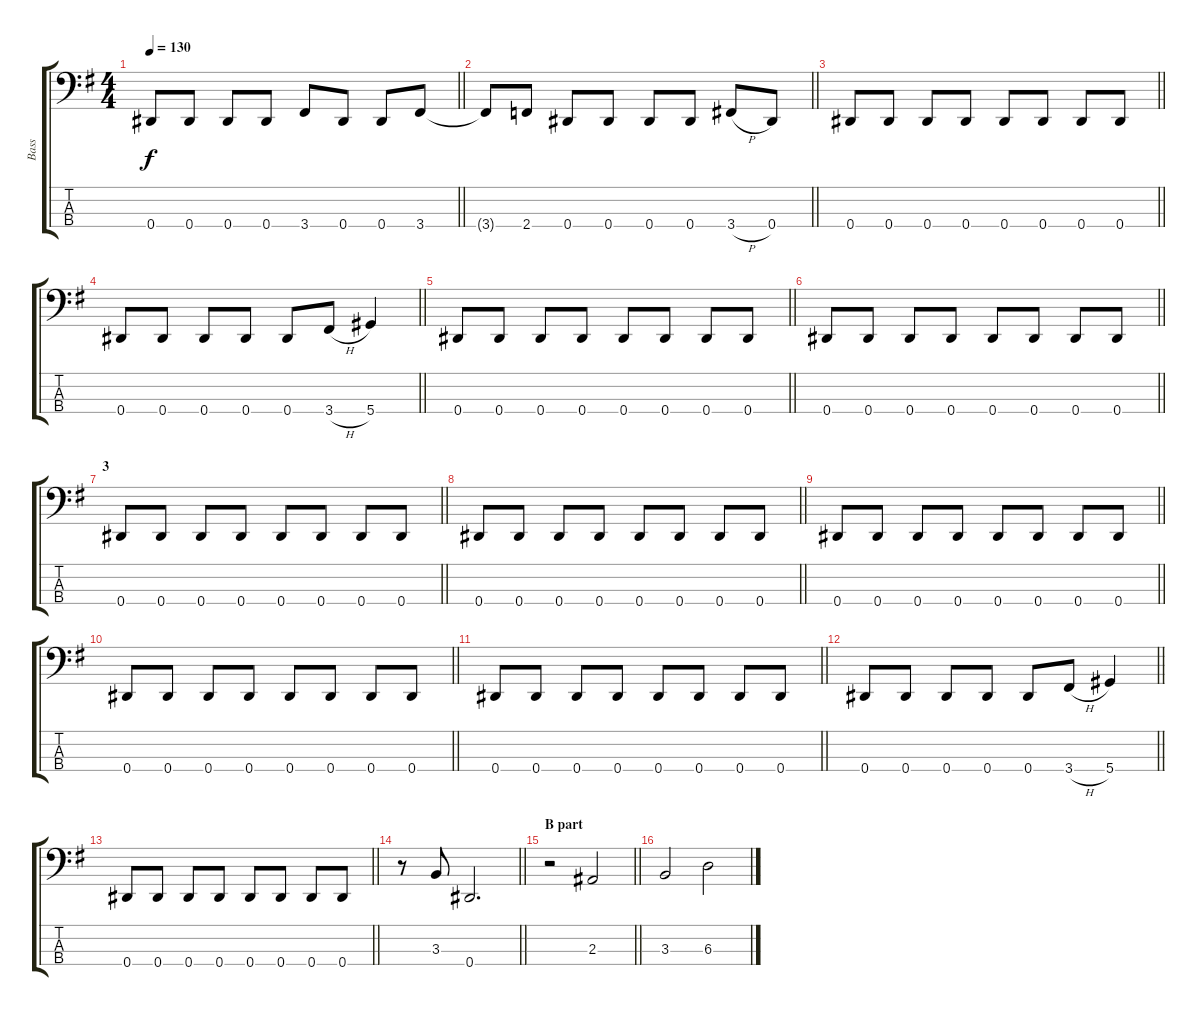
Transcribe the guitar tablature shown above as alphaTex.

\track ("Bass" "Bass") {instrument electricbasspick}
\staff {score tabs}
\tuning (Gb2 Db2 Ab1 Eb1) {hide}
\ts (4 4)
\section ("" "")
\tempo 130
\clef f4
\barLineRight lightlight
\ks eminor
0.4.8{dy f} 0.4.8 0.4.8 0.4.8 3.4.8 0.4.8 0.4.8 3.4.8 |
\section ("" "")
\barLineRight lightlight
3.4{t}.8 2.4.8 0.4.8 0.4.8 0.4.8 0.4.8 3.4{h}.8 0.4.8 |
\barLineRight lightlight
0.4.8 0.4.8 0.4.8 0.4.8 0.4.8 0.4.8 0.4.8 0.4.8 |
\barLineRight lightlight
0.4.8 0.4.8 0.4.8 0.4.8 0.4.8 3.4{h}.8 5.4.4 |
\barLineRight lightlight
0.4.8 0.4.8 0.4.8 0.4.8 0.4.8 0.4.8 0.4.8 0.4.8 |
\barLineRight lightlight
0.4.8 0.4.8 0.4.8 0.4.8 0.4.8 0.4.8 0.4.8 0.4.8 |
\section ("" "3")
\barLineRight lightlight
0.4.8 0.4.8 0.4.8 0.4.8 0.4.8 0.4.8 0.4.8 0.4.8 |
\barLineRight lightlight
0.4.8 0.4.8 0.4.8 0.4.8 0.4.8 0.4.8 0.4.8 0.4.8 |
\barLineRight lightlight
0.4.8 0.4.8 0.4.8 0.4.8 0.4.8 0.4.8 0.4.8 0.4.8 |
\barLineRight lightlight
0.4.8 0.4.8 0.4.8 0.4.8 0.4.8 0.4.8 0.4.8 0.4.8 |
\barLineRight lightlight
0.4.8 0.4.8 0.4.8 0.4.8 0.4.8 0.4.8 0.4.8 0.4.8 |
\barLineRight lightlight
0.4.8 0.4.8 0.4.8 0.4.8 0.4.8 3.4{h}.8 5.4.4 |
\barLineRight lightlight
0.4.8 0.4.8 0.4.8 0.4.8 0.4.8 0.4.8 0.4.8 0.4.8 |
\barLineRight lightlight
r.8 3.3.8 0.4.2{d} |
\section ("" "B part")
\barLineRight lightlight
r.2 2.3.2 |
\section ("" "")
3.3.2 6.3.2
